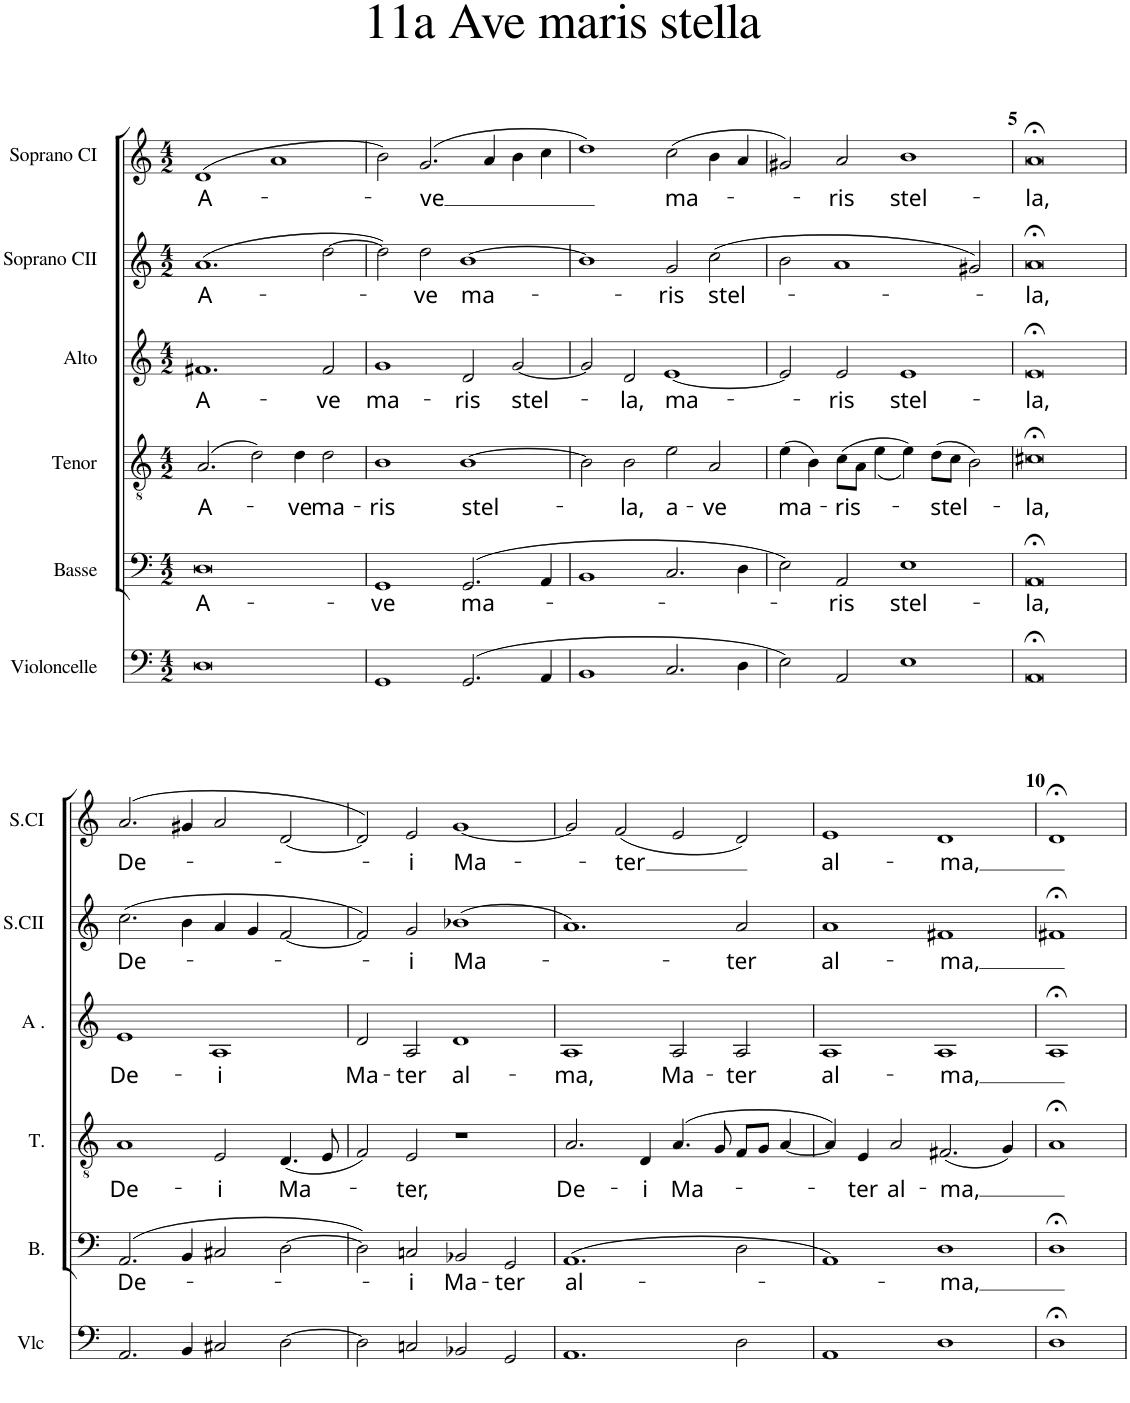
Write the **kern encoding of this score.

**kern	**kern	**text	**kern	**text	**kern	**text	**kern	**text	**kern	**text
*part6	*part5	*part5	*part4	*part4	*part3	*part3	*part2	*part2	*part1	*part1
*staff6	*staff5	*staff5	*staff4	*staff4	*staff3	*staff3	*staff2	*staff2	*staff1	*staff1
*I"Violoncelle	*I"Basse	*	*I"Tenor	*	*I"Alto	*	*I"Soprano CII	*	*I"Soprano CI	*
*I'Vlc	*I'B.	*	*I'T.	*	*I'A .	*	*I'S.CII	*	*I'S.CI	*
*clefF4	*clefF4	*	*clefGv2	*	*clefG2	*	*clefG2	*	*clefG2	*
*k[]	*k[]	*	*k[]	*	*k[]	*	*k[]	*	*k[]	*
*M4/2	*M4/2	*	*M4/2	*	*M4/2	*	*M4/2	*	*M4/2	*
=1	=1	=1	=1	=1	=1	=1	=1	=1	=1	=1
!	!	!LO:LY:b	!	!LO:LY:b	!	!LO:LY:b	!	!LO:LY:b	!	!LO:LY:b
0D	0D	A-	(2.A/	A-	1.f#X	A-	(1.a	A-	(1d	A-
.	.	.	2d\)	.	.	.	.	.	.	.
.	.	.	.	.	.	.	.	.	1a	.
!	!	!	!	!LO:LY:b	!	!	!	!	!	!
.	.	.	4d\	-ve	.	.	.	.	.	.
!	!	!	!	!LO:LY:b	!	!LO:LY:b	!	!	!	!
.	.	.	2d\	ma-	2f#/	-ve	[2dd\	.	.	.
=2	=2	=2	=2	=2	=2	=2	=2	=2	=2	=2
!	!	!LO:LY:b	!	!LO:LY:b	!	!LO:LY:b	!	!	!	!
1GG	1GG	-ve	1B	-ris	1g	ma-	2dd\])	.	2b\)	.
!	!	!	!	!	!	!	!	!LO:LY:b	!	!LO:LY:b
.	.	.	.	.	.	.	2dd\	-ve	(2.g/	-ve
!	!	!LO:LY:b	!	!LO:LY:b	!	!LO:LY:b	!	!LO:LY:b	!	!
(2.GG/	(2.GG/	ma-	[1B	stel-	2d/	-ris	[1b	ma-	.	.
.	.	.	.	.	.	.	.	.	4a/	.
!	!	!	!	!	!	!LO:LY:b	!	!	!	!
.	.	.	.	.	[2g/	stel-	.	.	4b\	.
4AA/	4AA/	.	.	.	.	.	.	.	4cc\	.
=3	=3	=3	=3	=3	=3	=3	=3	=3	=3	=3
1BB	1BB	.	2B\]	.	2g/]	.	1b]	.	1dd)	.
!	!	!	!	!LO:LY:b	!	!LO:LY:b	!	!	!	!
.	.	.	2B\	-la,	2d/	-la,	.	.	.	.
!	!	!	!	!LO:LY:b	!	!LO:LY:b	!	!LO:LY:b	!	!LO:LY:b
2.C/	2.C/	.	2e\	a-	[1e	ma-	2g/	-ris	(2cc\	ma-
!	!	!	!	!LO:LY:b	!	!	!	!LO:LY:b	!	!
.	.	.	2A/	-ve	.	.	(2cc\	stel-	4b\	.
4D\	4D\	.	.	.	.	.	.	.	4a/	.
=4	=4	=4	=4	=4	=4	=4	=4	=4	=4	=4
!	!	!	!	!LO:LY:b	!	!	!	!	!	!
2E\)	2E\)	.	(4e\	ma-	2e/]	.	2b\	.	2g#X/)	.
.	.	.	4B\)	.	.	.	.	.	.	.
!	!	!LO:LY:b	!	!LO:LY:b	!	!LO:LY:b	!	!	!	!LO:LY:b
2AA/	2AA/	-ris	(>8c\L	-ris-	2e/	-ris	1a	.	2a/	-ris
.	.	.	8A\J	.	.	.	.	.	.	.
.	.	.	(<4e\	.	.	.	.	.	.	.
!	!	!LO:LY:b	!	!	!	!LO:LY:b	!	!	!	!LO:LY:b
1E	1E	stel-	4e\))	.	1e	stel-	.	.	1b	stel-
!	!	!	!	!LO:LY:b	!	!	!	!	!	!
.	.	.	(8d\L	-stel-	.	.	.	.	.	.
.	.	.	8c\J	.	.	.	.	.	.	.
.	.	.	2B\)	.	.	.	2g#X/)	.	.	.
=5	=5	=5	=5	=5	=5	=5	=5	=5	=5	=5
!	!	!LO:LY:b	!	!LO:LY:b	!	!LO:LY:b	!	!LO:LY:b	!	!LO:LY:b
0AA;<	0AA;<	-la,	0c#X;<	-la,	0e;<	-la,	0a;<	-la,	0a;<	-la,
!!LO:LB:g=z
=6	=6	=6	=6	=6	=6	=6	=6	=6	=6	=6
!	!	!LO:LY:b	!	!LO:LY:b	!	!LO:LY:b	!	!LO:LY:b	!	!LO:LY:b
2.AA/	(2.AA/	De-	1A	De-	1e	De-	(2.cc\	De-	(>2.a/	De-
4BB/	4BB/	.	.	.	.	.	4b\	.	4g#X/	.
!	!	!	!	!LO:LY:b	!	!LO:LY:b	!	!	!	!
2C#X/	2C#X/	.	2E/	-i	1A	-i	4a/	.	2a/	.
.	.	.	.	.	.	.	4g/	.	.	.
!	!	!	!	!LO:LY:b	!	!	!	!	!	!
[2D\	[2D\	.	(4.D/	Ma-	.	.	[2f/	.	[2d/	.
.	.	.	8E/	.	.	.	.	.	.	.
=7	=7	=7	=7	=7	=7	=7	=7	=7	=7	=7
!	!	!	!	!	!	!LO:LY:b	!	!	!	!
2D\]	2D\])	.	2F/)	.	2d/	Ma-	2f/])	.	2d/])	.
!	!	!LO:LY:b	!	!LO:LY:b	!	!LO:LY:b	!	!LO:LY:b	!	!LO:LY:b
2Cn/	2Cn/	-i	2E/	-ter,	2A/	-ter	2g/	-i	2e/	-i
!	!	!LO:LY:b	!	!	!	!LO:LY:b	!	!LO:LY:b	!	!LO:LY:b
2BB-X/	2BB-X/	Ma-	1r	.	1d	al-	(1b-X	Ma-	[1g	Ma-
!	!	!LO:LY:b	!	!	!	!	!	!	!	!
2GG/	2GG/	-ter	.	.	.	.	.	.	.	.
=8	=8	=8	=8	=8	=8	=8	=8	=8	=8	=8
!	!	!LO:LY:b	!	!LO:LY:b	!	!LO:LY:b	!	!	!	!
1.AA	(1.AA	al-	2.A/	De-	1A	-ma,	1.a)	.	2g/]	.
!	!	!	!	!	!	!	!	!	!	!LO:LY:b
.	.	.	.	.	.	.	.	.	(2f/	-ter
!	!	!	!	!LO:LY:b	!	!	!	!	!	!
.	.	.	4D/	-i	.	.	.	.	.	.
!	!	!	!	!LO:LY:b	!	!LO:LY:b	!	!	!	!
.	.	.	(>4.A/	Ma-	2A/	Ma-	.	.	2e/	.
.	.	.	8G/	.	.	.	.	.	.	.
!	!	!	!	!	!	!LO:LY:b	!	!LO:LY:b	!	!
2D\	2D\	.	8F/L	.	2A/	-ter	2a/	-ter	2d/)	.
.	.	.	8G/J	.	.	.	.	.	.	.
.	.	.	[4A/	.	.	.	.	.	.	.
=9	=9	=9	=9	=9	=9	=9	=9	=9	=9	=9
!	!	!	!	!	!	!LO:LY:b	!	!LO:LY:b	!	!LO:LY:b
1AA	1AA)	.	4A/])	.	1A	al-	1a	al-	1e	al-
!	!	!	!	!LO:LY:b	!	!	!	!	!	!
.	.	.	4E/	-ter	.	.	.	.	.	.
!	!	!	!	!LO:LY:b	!	!	!	!	!	!
.	.	.	2A/	al-	.	.	.	.	.	.
!	!	!LO:LY:b	!	!LO:LY:b	!	!LO:LY:b	!	!LO:LY:b	!	!LO:LY:b
1D	1D	-ma,	(2.F#X/	-ma,	1A	-ma,	1f#X	-ma,	1d	-ma,
.	.	.	4G/)	.	.	.	.	.	.	.
=10	=10	=10	=10	=10	=10	=10	=10	=10	=10	=10
1D;<	1D;<	.	1A;<	.	1A;<	.	1f#X;<	.	1d;<	.
=	=	=	=	=	=	=	=	=	=	=
*-	*-	*-	*-	*-	*-	*-	*-	*-	*-	*-
